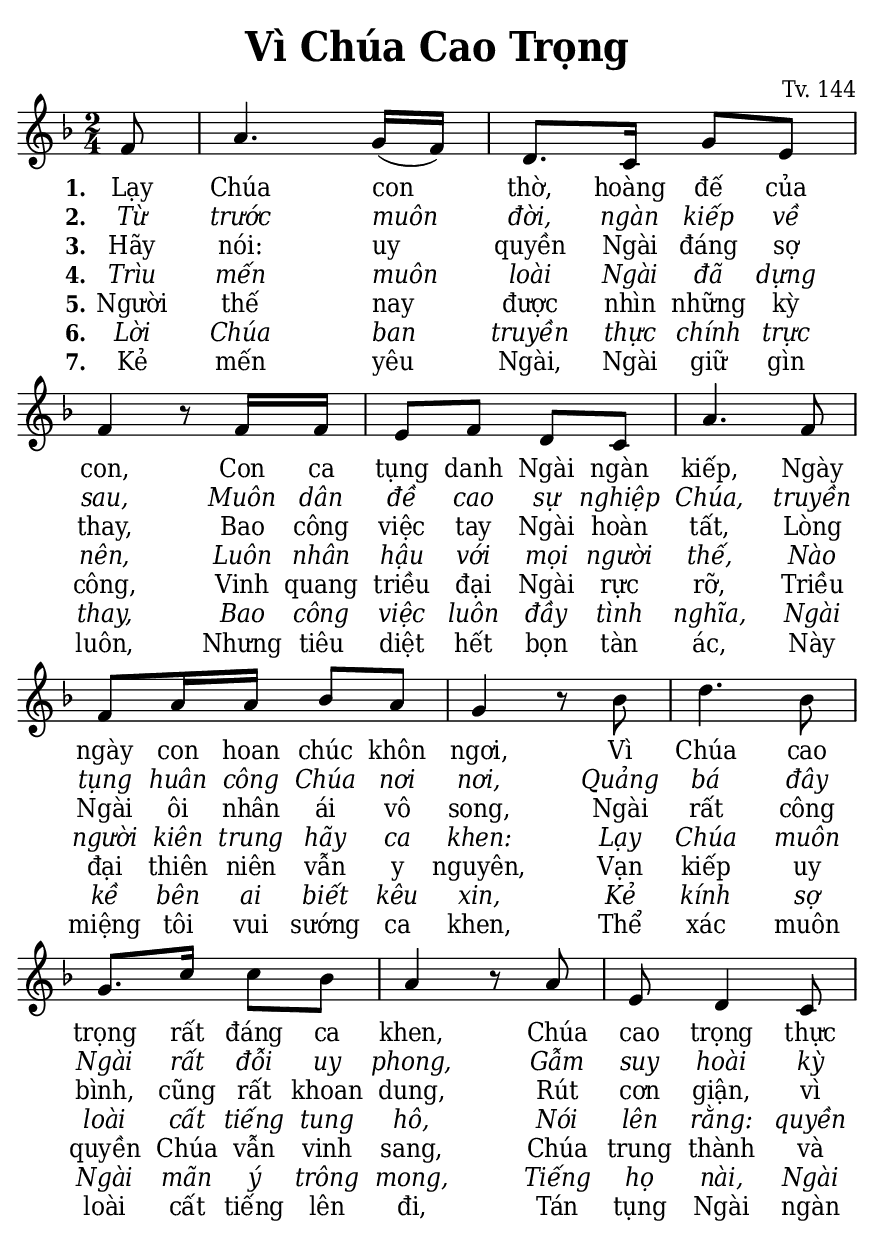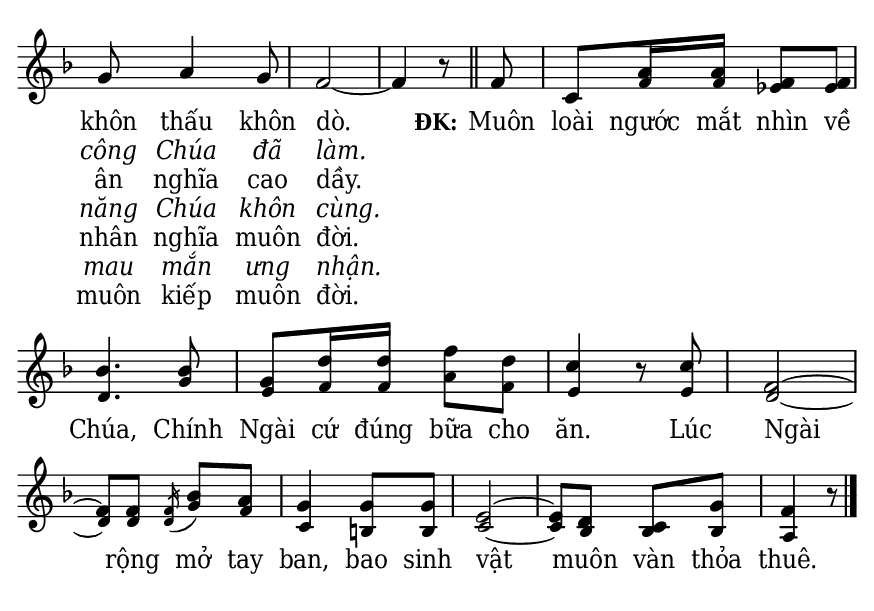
% Cài đặt chung\
\version "2.22.1"
\include "english.ly"

\header {
  title = \markup { \fontsize #1 "Vì Chúa Cao Trọng" }
  composer = "Tv. 144"
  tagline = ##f
}

% Nhạc phiên khúc
nhacPhienKhucSop = \relative c' {
  \autoPageBreaksOff
  \partial 8 f8 |
  a4. g16 (f) |
  d8. c16 g'8 e |
  f4 r8 f16 f |
  e8 f d c |
  a'4. f8 |
  f a16 a bf8 a |
  g4 r8 bf |
  d4. bf8 |
  g8. c16 c8 bf |
  a4 r8 a |
  e d4 c8 |
  
  \pageBreak
  
  g' a4 g8 |
  f2 ~ |
  f4 r8 \bar "||"
  
  f |
  c a'16 a f8 f |
  bf4. bf8 |
  g d'16 d f8 d |
  c4 r8 c |
  f,2 ~ |
  f8 f \slashedGrace { f16 ( } bf8) a |
  g4 g8 g |
  e2 ~ |
  e8 d c g' |
  f4 r8 \bar "|."
}

nhacPhienKhucAlto = \relative c' {
  r8 |
  R2*13
  r4.
  f8 c f16 f ef8 ef |
  d4. g8 |
  e f16 f a8 f |
  e4 r8 e |
  d2 ~ |
  d8 d \slashedGrace {
    \tweak font-size #-3
    d16 ( } g8) f |
  c4 b!8 b |
  c2 ~ |
  c8 bf bf bf |
  a4 r8
}

% Lời phiên khúc
loiPhienKhucSop = \lyrics {
  <<
    {
      \set stanza = "1."
      Lạy Chúa con thờ, hoàng đế của con,
      Con ca tụng danh Ngài ngàn kiếp,
      Ngày ngày con hoan chúc khôn ngơi,
      Vì Chúa cao trọng rất đáng ca khen,
      Chúa cao trọng thực khôn thấu khôn dò.
    }
    \new Lyrics {
	    \set associatedVoice = "beSop"
	    \set stanza = "2."
      \override Lyrics.LyricText.font-shape = #'italic
	    Từ trước muôn đời, ngàn kiếp về sau,
	    Muôn dân đề cao sự nghiệp Chúa,
	    truyền tụng huân công Chúa nơi nơi,
	    Quảng bá đây Ngài rất đỗi uy phong,
	    Gẫm suy hoài kỳ công Chúa đã làm.
    }
    \new Lyrics {
	    \set associatedVoice = "beSop"
	    \set stanza = "3."
	    Hãy nói: uy quyền Ngài đáng sợ thay,
	    Bao công việc tay Ngài hoàn tất,
	    Lòng Ngài ôi nhân ái vô song,
	    Ngài rất công bình, cũng rất khoan dung,
	    Rút cơn giận, vì ân nghĩa cao dầy.
    }
    \new Lyrics {
	    \set associatedVoice = "beSop"
	    \set stanza = "4."
      \override Lyrics.LyricText.font-shape = #'italic
	    Trìu mến muôn loài Ngài đã dựng nên,
	    Luôn nhân hậu với mọi người thế,
	    Nào người kiên trung hãy ca khen:
	    Lạy Chúa muôn loài cất tiếng tung hô,
	    Nói lên rằng: quyền năng Chúa khôn cùng.
    }
    \new Lyrics {
	    \set associatedVoice = "beSop"
	    \set stanza = "5."
	    Người thế nay được nhìn những kỳ công,
	    Vinh quang triều đại Ngài rực rỡ,
	    Triều đại thiên niên vẫn y nguyên,
	    Vạn kiếp uy quyền Chúa vẫn vinh sang,
	    Chúa trung thành và nhân nghĩa muôn đời.
    }
    \new Lyrics {
	    \set associatedVoice = "beSop"
	    \set stanza = "6."
      \override Lyrics.LyricText.font-shape = #'italic
	    Lời Chúa ban truyền thực chính trực thay,
	    Bao công việc luôn đầy tình nghĩa,
	    Ngài kề bên ai biết kêu xin,
	    Kẻ kính sợ Ngài mãn ý trông mong,
	    Tiếng họ nài, Ngài mau mắn ưng nhận.
    }
    \new Lyrics {
	    \set associatedVoice = "beSop"
	    \set stanza = "7."
	    Kẻ mến yêu Ngài, Ngài giữ gìn luôn,
	    Nhưng tiêu diệt hết bọn tàn ác,
	    Này miệng tôi vui sướng ca khen,
	    Thể xác muôn loài cất tiếng lên đi,
	    Tán tụng Ngài ngàn muôn kiếp muôn đời.
    }
  >>
  \set stanza = "ĐK:"
  Muôn loài ngước mắt nhìn về Chúa,
  Chính Ngài cứ đúng bữa cho ăn.
  Lúc Ngài rộng mở tay ban,
  bao sinh vật muôn vàn thỏa thuê.
}

% Dàn trang
\paper {
  #(set-paper-size "a5")
  top-margin = 3\mm
  bottom-margin = 3\mm
  left-margin = 3\mm
  right-margin = 3\mm
  indent = #0
  #(define fonts
	 (make-pango-font-tree "Deja Vu Serif Condensed"
	 		       "Deja Vu Serif Condensed"
			       "Deja Vu Serif Condensed"
			       (/ 20 20)))
  print-page-number = ##f
  system-system-spacing = #'((basic-distance . 0.1) (padding . 2))
  ragged-bottom = ##t
}

TongNhip = {
  \key f \major \time 2/4
  \set Timing.beamExceptions = #'()
  \set Timing.baseMoment = #(ly:make-moment 1/4)
}

% Đổi kích thước nốt cho bè phụ
notBePhu =
#(define-music-function (font-size music) (number? ly:music?)
   (for-some-music
     (lambda (m)
       (if (music-is-of-type? m 'rhythmic-event)
           (begin
             (set! (ly:music-property m 'tweaks)
                   (cons `(font-size . ,font-size)
                         (ly:music-property m 'tweaks)))
             #t)
           #f))
     music)
   music)

\score {
  \new ChoirStaff <<
    \new Staff \with {
        \consists "Merge_rests_engraver"
        printPartCombineTexts = ##f
      }
      <<
      \new Voice \TongNhip \partCombine 
        \nhacPhienKhucSop
        \notBePhu -1 { \nhacPhienKhucAlto }
      \new NullVoice = beSop \nhacPhienKhucSop
      \new Lyrics \lyricsto beSop \loiPhienKhucSop
      >>
  >>
  \layout {
    \override Lyrics.LyricSpace.minimum-distance = #1.5
    \override Score.BarNumber.break-visibility = ##(#f #f #f)
    \override Score.SpacingSpanner.uniform-stretching = ##t
  } 
}
